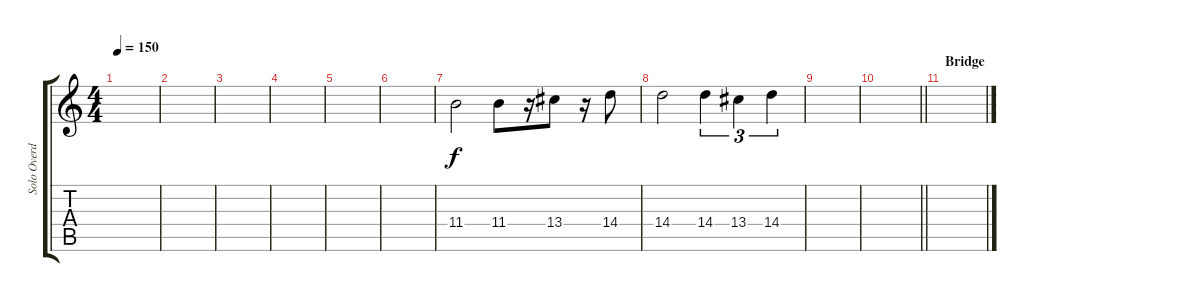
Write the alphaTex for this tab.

\track ("Solo Overdub" "Solo Overd") {instrument overdrivenguitar}
\staff {score tabs}
\tuning (D4 A3 F3 C3 G2 D2) {hide}
\ts (4 4)
\tempo 150
\clef g2
\ks c
|
|
|
|
|
|
11.4.2 11.4.8 r.16 13.4.8 r.16 14.4.8 |
14.4.2 14.4.4{tu (3 2)} 13.4.4{tu (3 2)} 14.4.4{tu (3 2)} |
|
\barLineRight lightlight
|
\section ("" "Bridge")
